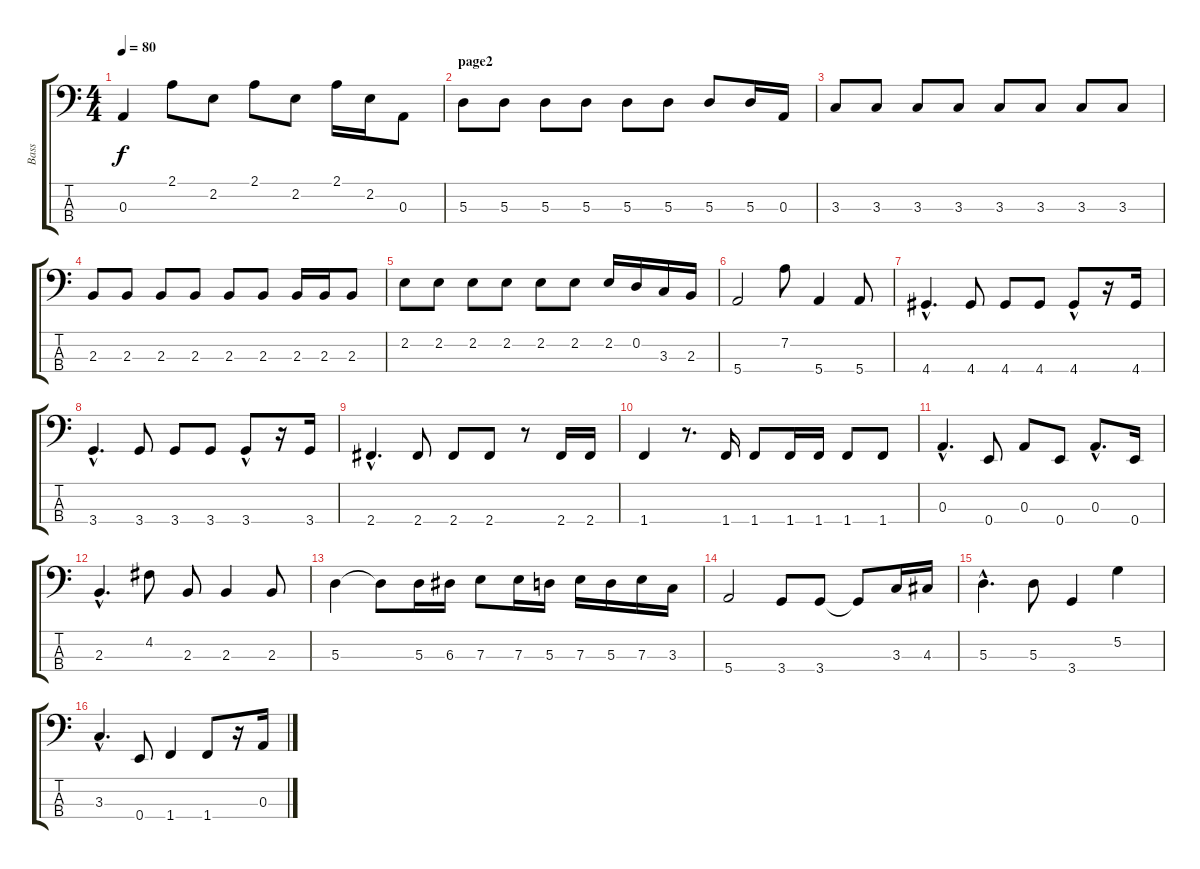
\track ("Bass" "Bass") {instrument electricbassfinger}
\staff {score tabs}
\tuning (G2 D2 A1 E1) {hide}
\ts (4 4)
\tempo 80
\clef f4
\ks c
0.3.4{dy f} 2.1.8 2.2.8 2.1.8 2.2.8 2.1.16 2.2.16 0.3.8 |
\section ("" "page2")
5.3.8 5.3.8 5.3.8 5.3.8 5.3.8 5.3.8 5.3.8 5.3.16 0.3.16 |
3.3.8 3.3.8 3.3.8 3.3.8 3.3.8 3.3.8 3.3.8 3.3.8 |
2.3.8 2.3.8 2.3.8 2.3.8 2.3.8 2.3.8 2.3.16 2.3.16 2.3.8 |
2.2.8 2.2.8 2.2.8 2.2.8 2.2.8 2.2.8 2.2.16 0.2.16 3.3.16 2.3.16 |
5.4.2 7.2.8 5.4.4 5.4.8 |
4.4{hac}.4{d} 4.4.8 4.4.8 4.4.8 4.4{hac}.8 r.16 4.4.16 |
3.4{hac}.4{d} 3.4.8 3.4.8 3.4.8 3.4{hac}.8 r.16 3.4.16 |
2.4{hac}.4{d} 2.4.8 2.4.8 2.4.8 r.8 2.4.16 2.4.16 |
1.4.4 r.8{d} 1.4.16 1.4.8 1.4.16 1.4.16 1.4.8 1.4.8 |
0.3{hac}.4{d} 0.4.8 0.3.8 0.4.8 0.3{hac}.8{d} 0.4.16 |
2.3{hac}.4{d} 4.2.8 2.3.8 2.3.4 2.3.8 |
5.3.4 5.3{t}.8 5.3.16 6.3.16 7.3.8 7.3.16 5.3.16 7.3.16 5.3.16 7.3.16 3.3.16 |
5.4.2 3.4.8 3.4.8 3.4{t}.8 3.3.16 4.3.16 |
5.3{hac}.4{d} 5.3.8 3.4.4 5.2.4 |
3.3{hac}.4{d} 0.4.8 1.4.4 1.4.8 r.16 0.3.16
